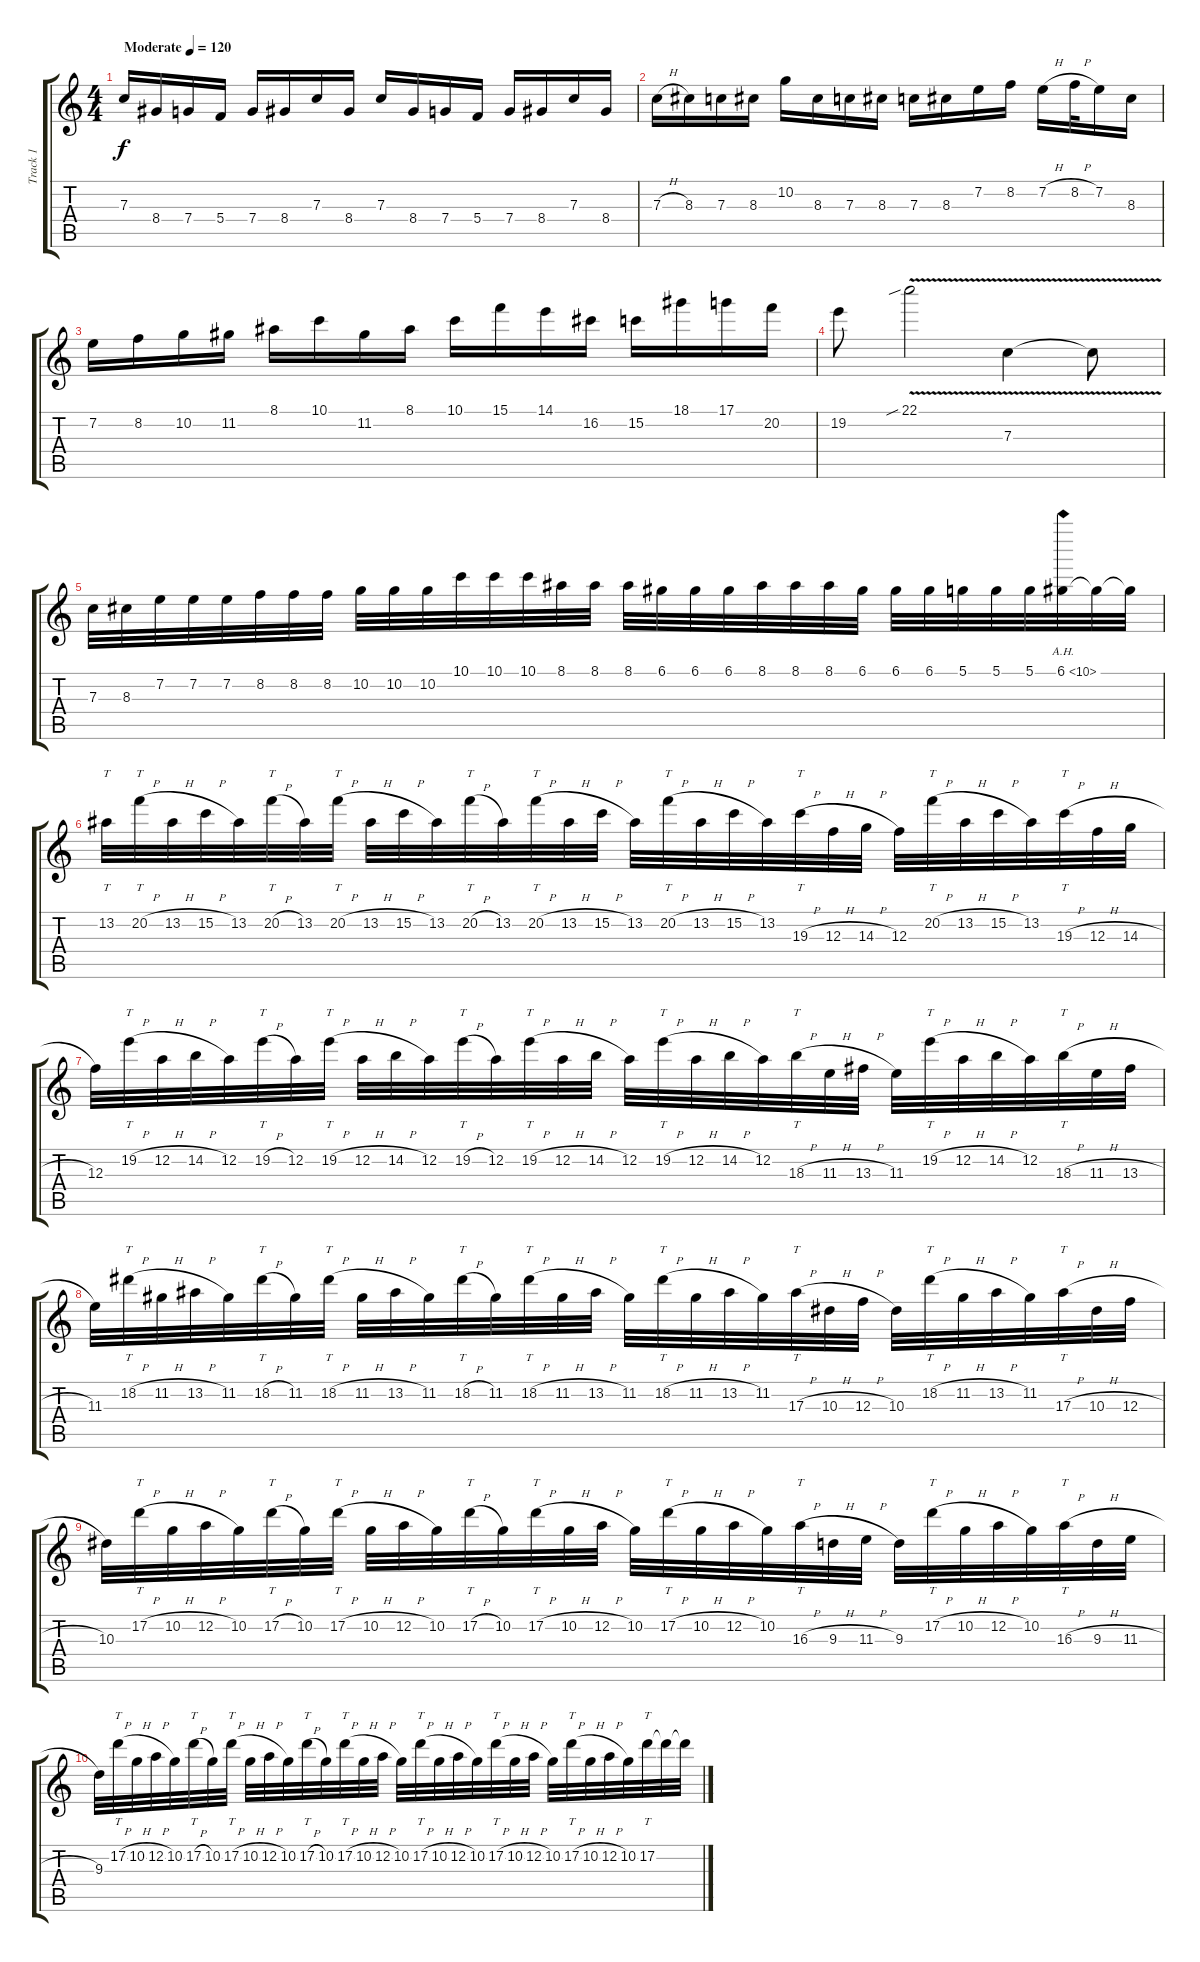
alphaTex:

\track ("Track 1" "Track 1") {instrument distortionguitar}
\staff {score tabs}
\tuning (D4 A3 F3 C3 G2 C2) {hide}
\ts (4 4)
\tempo (120 "Moderate")
\clef g2
\ks c
7.3.16{dy f instrument distortionguitar} 8.4.16 7.4.16 5.4.16 7.4.16 8.4.16 7.3.16 8.4.16 7.3.16 8.4.16 7.4.16 5.4.16 7.4.16 8.4.16 7.3.16 8.4.16 |
7.3{h}.16 8.3.16 7.3.16 8.3.16 10.2.16 8.3.16 7.3.16 8.3.16 7.3.16 8.3.16 7.2.16 8.2.16 7.2{h}.16 8.2{h}.32 7.2.16 8.3.16 |
7.2.16 8.2.16 10.2.16 11.2.16 8.1.16 10.1.16 11.2.16 8.1.16 10.1.16 15.1.16 14.1.16 16.2.16 15.2.16 18.1.16 17.1.16 20.2.16 |
19.2.8 22.1{v sib}.2 7.3{v}.4 7.3{t}.8 |
7.3.32 8.3.32 7.2.32 7.2.32 7.2.32 8.2.32 8.2.32 8.2.32 10.2.32 10.2.32 10.2.32 10.1.32 10.1.32 10.1.32 8.1.32 8.1.32 8.1.32 6.1.32 6.1.32 6.1.32 8.1.32 8.1.32 8.1.32 6.1.32 6.1.32 6.1.32 5.1.32 5.1.32 5.1.32 6.1{ah 4}.32 6.1{t}.32 6.1{t}.32 |
13.2.32{tt} 20.2{h}.32{tt} 13.2{h}.32 15.2{h}.32 13.2.32 20.2{h}.32{tt} 13.2.32 20.2{h}.32{tt} 13.2{h}.32 15.2{h}.32 13.2.32 20.2{h}.32{tt} 13.2.32 20.2{h}.32{tt} 13.2{h}.32 15.2{h}.32 13.2.32 20.2{h}.32{tt} 13.2{h}.32 15.2{h}.32 13.2.32 19.3{h}.32{tt} 12.3{h}.32 14.3{h}.32 12.3.32 20.2{h}.32{tt} 13.2{h}.32 15.2{h}.32 13.2.32 19.3{h}.32{tt} 12.3{h}.32 14.3{h}.32 |
12.3.32 19.2{h}.32{tt} 12.2{h}.32 14.2{h}.32 12.2.32 19.2{h}.32{tt} 12.2.32 19.2{h}.32{tt} 12.2{h}.32 14.2{h}.32 12.2.32 19.2{h}.32{tt} 12.2.32 19.2{h}.32{tt} 12.2{h}.32 14.2{h}.32 12.2.32 19.2{h}.32{tt} 12.2{h}.32 14.2{h}.32 12.2.32 18.3{h}.32{tt} 11.3{h}.32 13.3{h}.32 11.3.32 19.2{h}.32{tt} 12.2{h}.32 14.2{h}.32 12.2.32 18.3{h}.32{tt} 11.3{h}.32 13.3{h}.32 |
11.3.32 18.2{h}.32{tt} 11.2{h}.32 13.2{h}.32 11.2.32 18.2{h}.32{tt} 11.2.32 18.2{h}.32{tt} 11.2{h}.32 13.2{h}.32 11.2.32 18.2{h}.32{tt} 11.2.32 18.2{h}.32{tt} 11.2{h}.32 13.2{h}.32 11.2.32 18.2{h}.32{tt} 11.2{h}.32 13.2{h}.32 11.2.32 17.3{h}.32{tt} 10.3{h}.32 12.3{h}.32 10.3.32 18.2{h}.32{tt} 11.2{h}.32 13.2{h}.32 11.2.32 17.3{h}.32{tt} 10.3{h}.32 12.3{h}.32 |
10.3.32 17.2{h}.32{tt} 10.2{h}.32 12.2{h}.32 10.2.32 17.2{h}.32{tt} 10.2.32 17.2{h}.32{tt} 10.2{h}.32 12.2{h}.32 10.2.32 17.2{h}.32{tt} 10.2.32 17.2{h}.32{tt} 10.2{h}.32 12.2{h}.32 10.2.32 17.2{h}.32{tt} 10.2{h}.32 12.2{h}.32 10.2.32 16.3{h}.32{tt} 9.3{h}.32 11.3{h}.32 9.3.32 17.2{h}.32{tt} 10.2{h}.32 12.2{h}.32 10.2.32 16.3{h}.32{tt} 9.3{h}.32 11.3{h}.32 |
9.3.32 17.2{h}.32{tt} 10.2{h}.32 12.2{h}.32 10.2.32 17.2{h}.32{tt} 10.2.32 17.2{h}.32{tt} 10.2{h}.32 12.2{h}.32 10.2.32 17.2{h}.32{tt} 10.2.32 17.2{h}.32{tt} 10.2{h}.32 12.2{h}.32 10.2.32 17.2{h}.32{tt} 10.2{h}.32 12.2{h}.32 10.2.32 17.2{h}.32{tt} 10.2{h}.32 12.2{h}.32 10.2.32 17.2{h}.32{tt} 10.2{h}.32 12.2{h}.32 10.2.32 17.2.32{tt} 17.2{t}.32 17.2{t}.32
